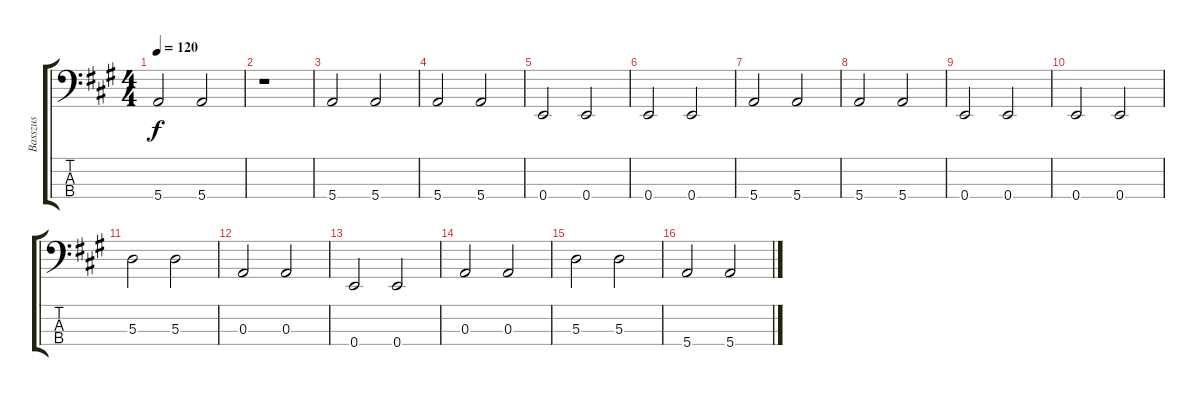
\track ("Basszus" "Basszus") {instrument electricbassfinger}
\staff {score tabs}
\tuning (G2 D2 A1 E1) {hide}
\ts (4 4)
\tempo 120
\clef f4
\ks a
5.4.2{dy f} 5.4.2 |
r.1 |
5.4.2 5.4.2 |
5.4.2 5.4.2 |
0.4.2 0.4.2 |
0.4.2 0.4.2 |
5.4.2 5.4.2 |
5.4.2 5.4.2 |
0.4.2 0.4.2 |
0.4.2 0.4.2 |
5.3.2 5.3.2 |
0.3.2 0.3.2 |
0.4.2 0.4.2 |
0.3.2 0.3.2 |
5.3.2 5.3.2 |
5.4.2 5.4.2
